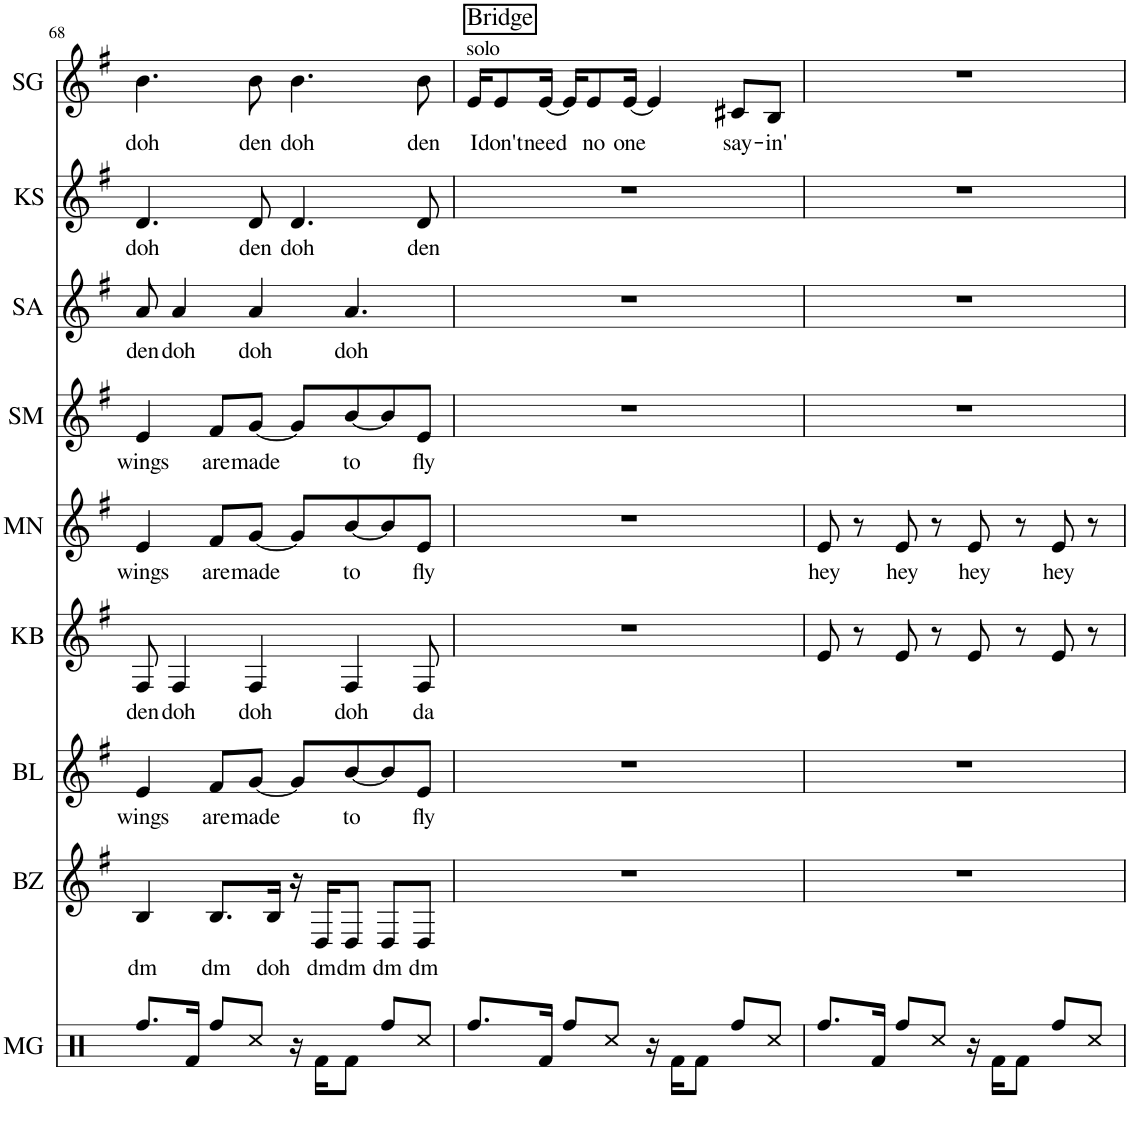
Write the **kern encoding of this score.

**kern	**kern	**text	**kern	**text	**kern	**text	**kern	**text	**kern	**text	**kern	**text	**kern	**text	**kern	**text
*part9	*part8	*part8	*part7	*part7	*part6	*part6	*part5	*part5	*part4	*part4	*part3	*part3	*part2	*part2	*part1	*part1
*staff9	*staff8	*staff8	*staff7	*staff7	*staff6	*staff6	*staff5	*staff5	*staff4	*staff4	*staff3	*staff3	*staff2	*staff2	*staff1	*staff1
*I"Melissa	*I"Batya	*	*I"Becca	*	*I"Kineret	*	*I"Michal	*	*I"Stephanie	*	*I"Sloane	*	*I"Katie	*	*I"Shaalini	*
*	*	*	*	*	*	*	*	*	*	*	*I'SA	*	*	*	*	*
!!LO:PB:g=z
*clefX	*clefG2	*	*clefG2	*	*clefG2	*	*clefG2	*	*clefG2	*	*clefG2	*	*clefG2	*	*clefG2	*
*k[]	*k[f#]	*	*k[f#]	*	*k[f#]	*	*k[f#]	*	*k[f#]	*	*k[f#]	*	*k[f#]	*	*k[f#]	*
*M4/4	*M4/4	*	*M4/4	*	*M4/4	*	*M4/4	*	*M4/4	*	*M4/4	*	*M4/4	*	*M4/4	*
=68	=68	=68	=68	=68	=68	=68	=68	=68	=68	=68	=68	=68	=68	=68	=68	=68
!	!	!LO:LY:b	!	!LO:LY:b	!	!LO:LY:b	!	!LO:LY:b	!	!LO:LY:b	!	!LO:LY:b	!	!LO:LY:b	!	!LO:LY:b
8.Rff/L	4B/	dm	4e/	wings	8F#/	den	4e/	wings	4e/	wings	8a/	den	4.d/	doh	4.b\	doh
!	!	!	!	!	!	!LO:LY:b	!	!	!	!	!	!LO:LY:b	!	!	!	!
.	.	.	.	.	4F#/	doh	.	.	.	.	4a/	doh	.	.	.	.
16Rf/Jk	.	.	.	.	.	.	.	.	.	.	.	.	.	.	.	.
!	!	!LO:LY:b	!	!LO:LY:b	!	!	!	!LO:LY:b	!	!LO:LY:b	!	!	!	!	!	!
8Rff/L	8.B/L	dm	8f#/L	are	.	.	8f#/L	are	8f#/L	are	.	.	.	.	.	.
!	!	!	!	!LO:LY:b	!	!LO:LY:b	!	!LO:LY:b	!	!LO:LY:b	!	!LO:LY:b	!	!LO:LY:b	!	!LO:LY:b
8Rcc/J	.	.	[8g/J	made	4F#/	doh	[8g/J	made	[8g/J	made	4a/	doh	8d/	den	8b\	den
!	!	!LO:LY:b	!	!	!	!	!	!	!	!	!	!	!	!	!	!
.	16B/Jk	doh	.	.	.	.	.	.	.	.	.	.	.	.	.	.
!	!	!	!	!	!	!	!	!	!	!	!	!	!	!LO:LY:b	!	!LO:LY:b
16r	16r	.	8g/L]	.	.	.	8g/L]	.	8g/L]	.	.	.	4.d/	doh	4.b\	doh
!	!	!LO:LY:b	!	!	!	!	!	!	!	!	!	!	!	!	!	!
16Rf\KL	16D/KL	dm	.	.	.	.	.	.	.	.	.	.	.	.	.	.
!	!	!LO:LY:b	!	!LO:LY:b	!	!LO:LY:b	!	!LO:LY:b	!	!LO:LY:b	!	!LO:LY:b	!	!	!	!
8Rf\J	8D/J	dm	[8b/	to	4F#/	doh	[8b/	to	[8b/	to	4.a/	doh	.	.	.	.
!	!	!LO:LY:b	!	!	!	!	!	!	!	!	!	!	!	!	!	!
8Rff/L	8D/L	dm	8b/]	.	.	.	8b/]	.	8b/]	.	.	.	.	.	.	.
!	!	!LO:LY:b	!	!LO:LY:b	!	!LO:LY:b	!	!LO:LY:b	!	!LO:LY:b	!	!	!	!LO:LY:b	!	!LO:LY:b
8Rcc/J	8D/J	dm	8e/J	fly	8F#/	da	8e/J	fly	8e/J	fly	.	.	8d/	den	8b\	den
=69	=69	=69	=69	=69	=69	=69	=69	=69	=69	=69	=69	=69	=69	=69	=69	=69
!	!	!	!	!	!	!	!	!	!	!	!	!	!	!	!LO:TX:a:t=solo	!
!	!	!	!	!	!	!	!	!	!	!	!	!	!	!	!LO:TX:a:t=Bridge	!
!	!	!	!	!	!	!	!	!	!	!	!	!	!	!	!	!LO:LY:b
8.Rff/L	1r	.	1r	.	1r	.	1r	.	1r	.	1r	.	1r	.	16e/KL	I
!	!	!	!	!	!	!	!	!	!	!	!	!	!	!	!	!LO:LY:b
.	.	.	.	.	.	.	.	.	.	.	.	.	.	.	8e/	don't
!	!	!	!	!	!	!	!	!	!	!	!	!	!	!	!	!LO:LY:b
16Rf/Jk	.	.	.	.	.	.	.	.	.	.	.	.	.	.	[16e/Jk	need
8Rff/L	.	.	.	.	.	.	.	.	.	.	.	.	.	.	16e/KL]	.
!	!	!	!	!	!	!	!	!	!	!	!	!	!	!	!	!LO:LY:b
.	.	.	.	.	.	.	.	.	.	.	.	.	.	.	8e/	no
8Rcc/J	.	.	.	.	.	.	.	.	.	.	.	.	.	.	.	.
!	!	!	!	!	!	!	!	!	!	!	!	!	!	!	!	!LO:LY:b
.	.	.	.	.	.	.	.	.	.	.	.	.	.	.	[16e/Jk	one
16r	.	.	.	.	.	.	.	.	.	.	.	.	.	.	4e/]	.
16Rf\KL	.	.	.	.	.	.	.	.	.	.	.	.	.	.	.	.
8Rf\J	.	.	.	.	.	.	.	.	.	.	.	.	.	.	.	.
!	!	!	!	!	!	!	!	!	!	!	!	!	!	!	!	!LO:LY:b
8Rff/L	.	.	.	.	.	.	.	.	.	.	.	.	.	.	8c#X/L	say-
!	!	!	!	!	!	!	!	!	!	!	!	!	!	!	!	!LO:LY:b
8Rcc/J	.	.	.	.	.	.	.	.	.	.	.	.	.	.	8B/J	-in'
=70	=70	=70	=70	=70	=70	=70	=70	=70	=70	=70	=70	=70	=70	=70	=70	=70
!	!	!	!	!	!	!	!	!LO:LY:b	!	!	!	!	!	!	!	!
8.Rff/L	1r	.	1r	.	8e/	.	8e/	hey	1r	.	1r	.	1r	.	1r	.
.	.	.	.	.	8r	.	8r	.	.	.	.	.	.	.	.	.
16Rf/Jk	.	.	.	.	.	.	.	.	.	.	.	.	.	.	.	.
!	!	!	!	!	!	!	!	!LO:LY:b	!	!	!	!	!	!	!	!
8Rff/L	.	.	.	.	8e/	.	8e/	hey	.	.	.	.	.	.	.	.
8Rcc/J	.	.	.	.	8r	.	8r	.	.	.	.	.	.	.	.	.
!	!	!	!	!	!	!	!	!LO:LY:b	!	!	!	!	!	!	!	!
16r	.	.	.	.	8e/	.	8e/	hey	.	.	.	.	.	.	.	.
16Rf\KL	.	.	.	.	.	.	.	.	.	.	.	.	.	.	.	.
8Rf\J	.	.	.	.	8r	.	8r	.	.	.	.	.	.	.	.	.
!	!	!	!	!	!	!	!	!LO:LY:b	!	!	!	!	!	!	!	!
8Rff/L	.	.	.	.	8e/	.	8e/	hey	.	.	.	.	.	.	.	.
8Rcc/J	.	.	.	.	8r	.	8r	.	.	.	.	.	.	.	.	.
=	=	=	=	=	=	=	=	=	=	=	=	=	=	=	=	=
*-	*-	*-	*-	*-	*-	*-	*-	*-	*-	*-	*-	*-	*-	*-	*-	*-
